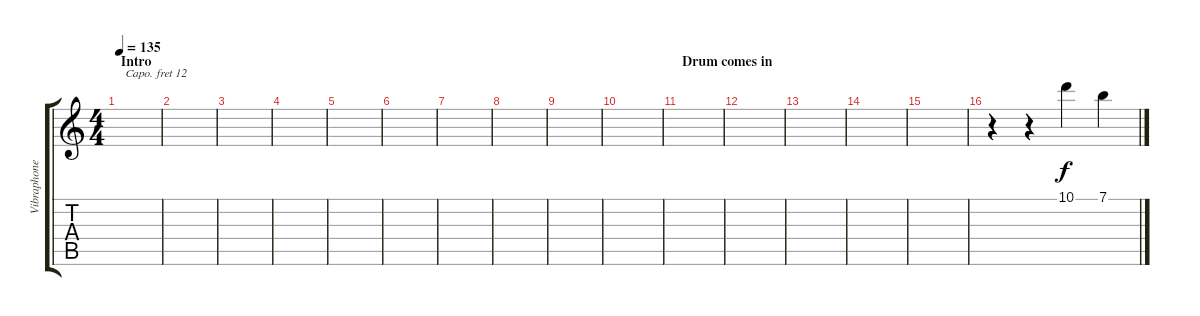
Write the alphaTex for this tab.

\track ("Vibraphone" "Vibraphone") {instrument vibraphone}
\staff {score tabs}
\capo 12
\tuning (E4 B3 G3 D3 A2 E2) {hide}
\ts (4 4)
\section ("" "Intro")
\tempo 135
\clef g2
\ks c
|
|
|
|
|
|
|
|
|
|
\section ("" "Drum comes in")
|
|
|
|
|
r.4 r.4 10.1.4 7.1.4
